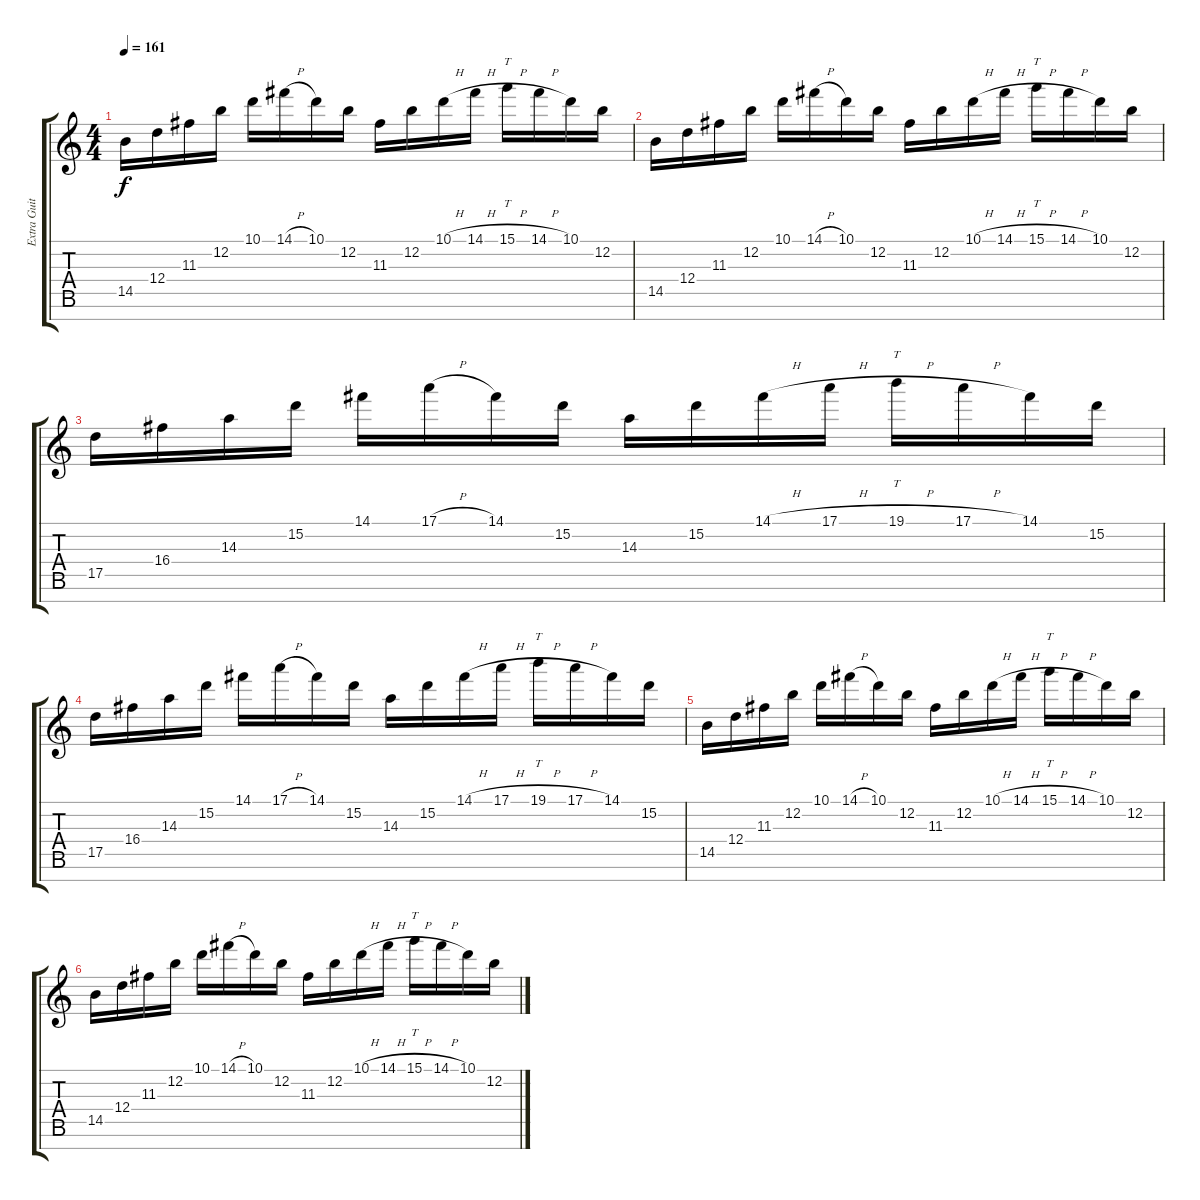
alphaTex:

\track ("Extra Guitar" "Extra Guit") {instrument distortionguitar}
\staff {score tabs}
\tuning (E4 B3 G3 D3 A2 E2 B1) {hide}
\ts (4 4)
\tempo 161
\clef g2
\ks c
14.5.16{dy f} 12.4.16 11.3.16 12.2.16 10.1.16 14.1{h}.16 10.1.16 12.2.16 11.3.16 12.2.16 10.1{h}.16 14.1{h}.16 15.1{h}.16{tt} 14.1{h}.16 10.1.16 12.2.16 |
14.5.16 12.4.16 11.3.16 12.2.16 10.1.16 14.1{h}.16 10.1.16 12.2.16 11.3.16 12.2.16 10.1{h}.16 14.1{h}.16 15.1{h}.16{tt} 14.1{h}.16 10.1.16 12.2.16 |
17.5.16 16.4.16 14.3.16 15.2.16 14.1.16 17.1{h}.16 14.1.16 15.2.16 14.3.16 15.2.16 14.1{h}.16 17.1{h}.16 19.1{h}.16{tt} 17.1{h}.16 14.1.16 15.2.16 |
17.5.16 16.4.16 14.3.16 15.2.16 14.1.16 17.1{h}.16 14.1.16 15.2.16 14.3.16 15.2.16 14.1{h}.16 17.1{h}.16 19.1{h}.16{tt} 17.1{h}.16 14.1.16 15.2.16 |
14.5.16 12.4.16 11.3.16 12.2.16 10.1.16 14.1{h}.16 10.1.16 12.2.16 11.3.16 12.2.16 10.1{h}.16 14.1{h}.16 15.1{h}.16{tt} 14.1{h}.16 10.1.16 12.2.16 |
14.5.16 12.4.16 11.3.16 12.2.16 10.1.16 14.1{h}.16 10.1.16 12.2.16 11.3.16 12.2.16 10.1{h}.16 14.1{h}.16 15.1{h}.16{tt} 14.1{h}.16 10.1.16 12.2.16
